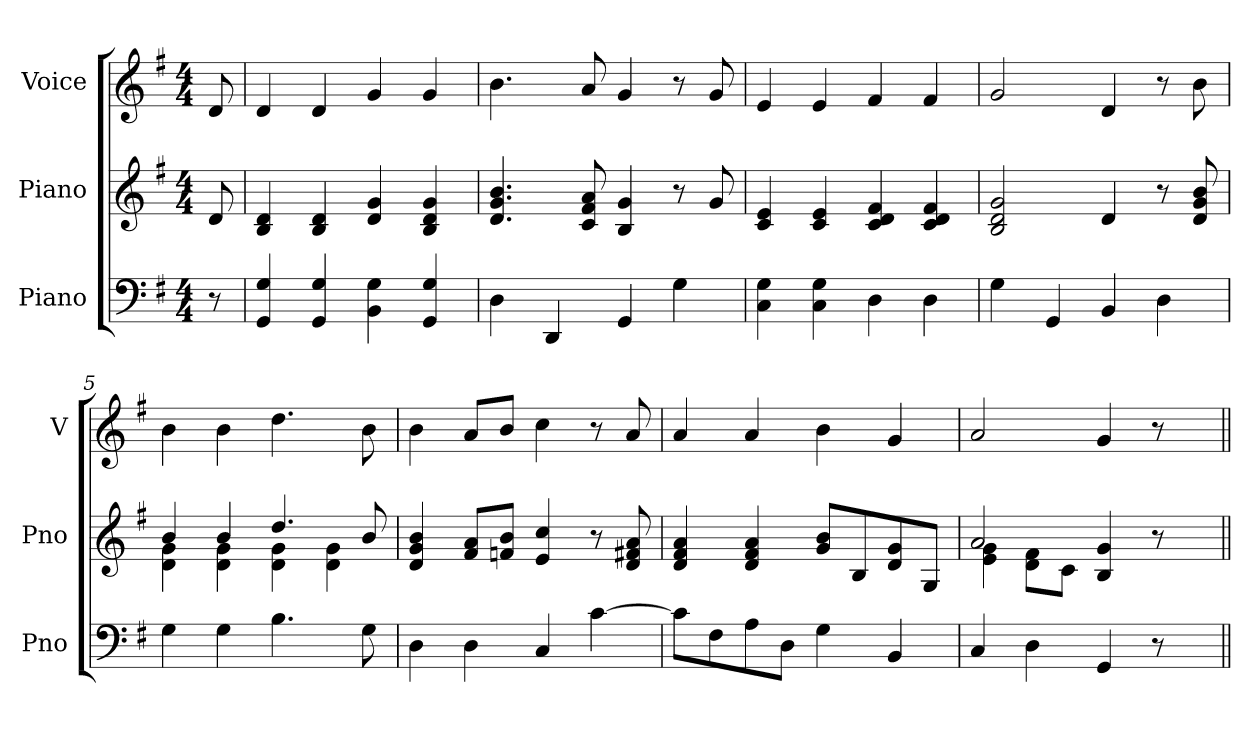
**kern	**kern	**kern
*part3	*part2	*part1
*staff3	*staff2	*staff1
*I"Piano	*I"Piano	*I"Voice
*I'Pno	*I'Pno	*I'V
*clefF4	*clefG2	*clefG2
*k[f#]	*k[f#]	*k[f#]
*M4/4	*M4/4	*M4/4
*MM88	*MM88	*MM88
=	=	=
8r	8d/	8d/
=1	=1	=1
4GG/ 4G/	4B/ 4d/	4d/
4GG/ 4G/	4B/ 4d/	4d/
4BB\ 4G\	4d/ 4g/	4g/
4GG/ 4G/	4B/ 4d/ 4g/	4g/
=2	=2	=2
4D\	4.d/ 4.g/ 4.b/	4.b\
4DD/	.	.
.	8c/ 8f#/ 8a/	8a/
4GG/	4B/ 4g/	4g/
4G\	8r	8r
.	8g/	8g/
=3	=3	=3
4C\ 4G\	4c/ 4e/	4e/
4C\ 4G\	4c/ 4e/	4e/
4D\	4c/ 4d/ 4f#/	4f#/
4D\	4c/ 4d/ 4f#/	4f#/
=4	=4	=4
4G\	2B/ 2d/ 2g/	2g/
4GG/	.	.
4BB/	4d/	4d/
4D\	8r	8r
.	8d/ 8g/ 8b/	8b\
!!LO:LB:g=z
=5	=5	=5
*	*^	*
4G\	4b/	4d\ 4g\	4b\
4G\	4b/	4d\ 4g\	4b\
4.B\	4.dd/	4d\ 4g\	4.dd\
.	.	4d\ 4g\	.
8G\	8b/	.	8b\
*	*v	*v	*
=6	=6	=6
4D\	4d/ 4g/ 4b/	4b\
4D\	8f#/ 8a/L	8a/L
.	8fn/ 8b/J	8b/J
4C/	4e/ 4cc/	4cc\
[4c\	8r	8r
.	8d/ 8f#X/ 8a/	8a/
=7	=7	=7
8c\L]	4d/ 4f#/ 4a/	4a/
8F#\	.	.
8A\	4d/ 4f#/ 4a/	4a/
8D\J	.	.
4G\	8g/ 8b/L	4b\
.	8B/	.
4BB/	8d/ 8g/	4g/
.	8G/J	.
=8	=8	=8
*	*^	*
4C/	2a/	4e\ 4g\	2a/
4D\	.	8d\ 8f#\L	.
.	.	8c\J	.
4GG/	4B/ 4g/	2ryy	4g/
8r	8r	.	8r
8ryy	8ryy	.	8ryy
*	*v	*v	*
=||	=||	=||
*-	*-	*-
